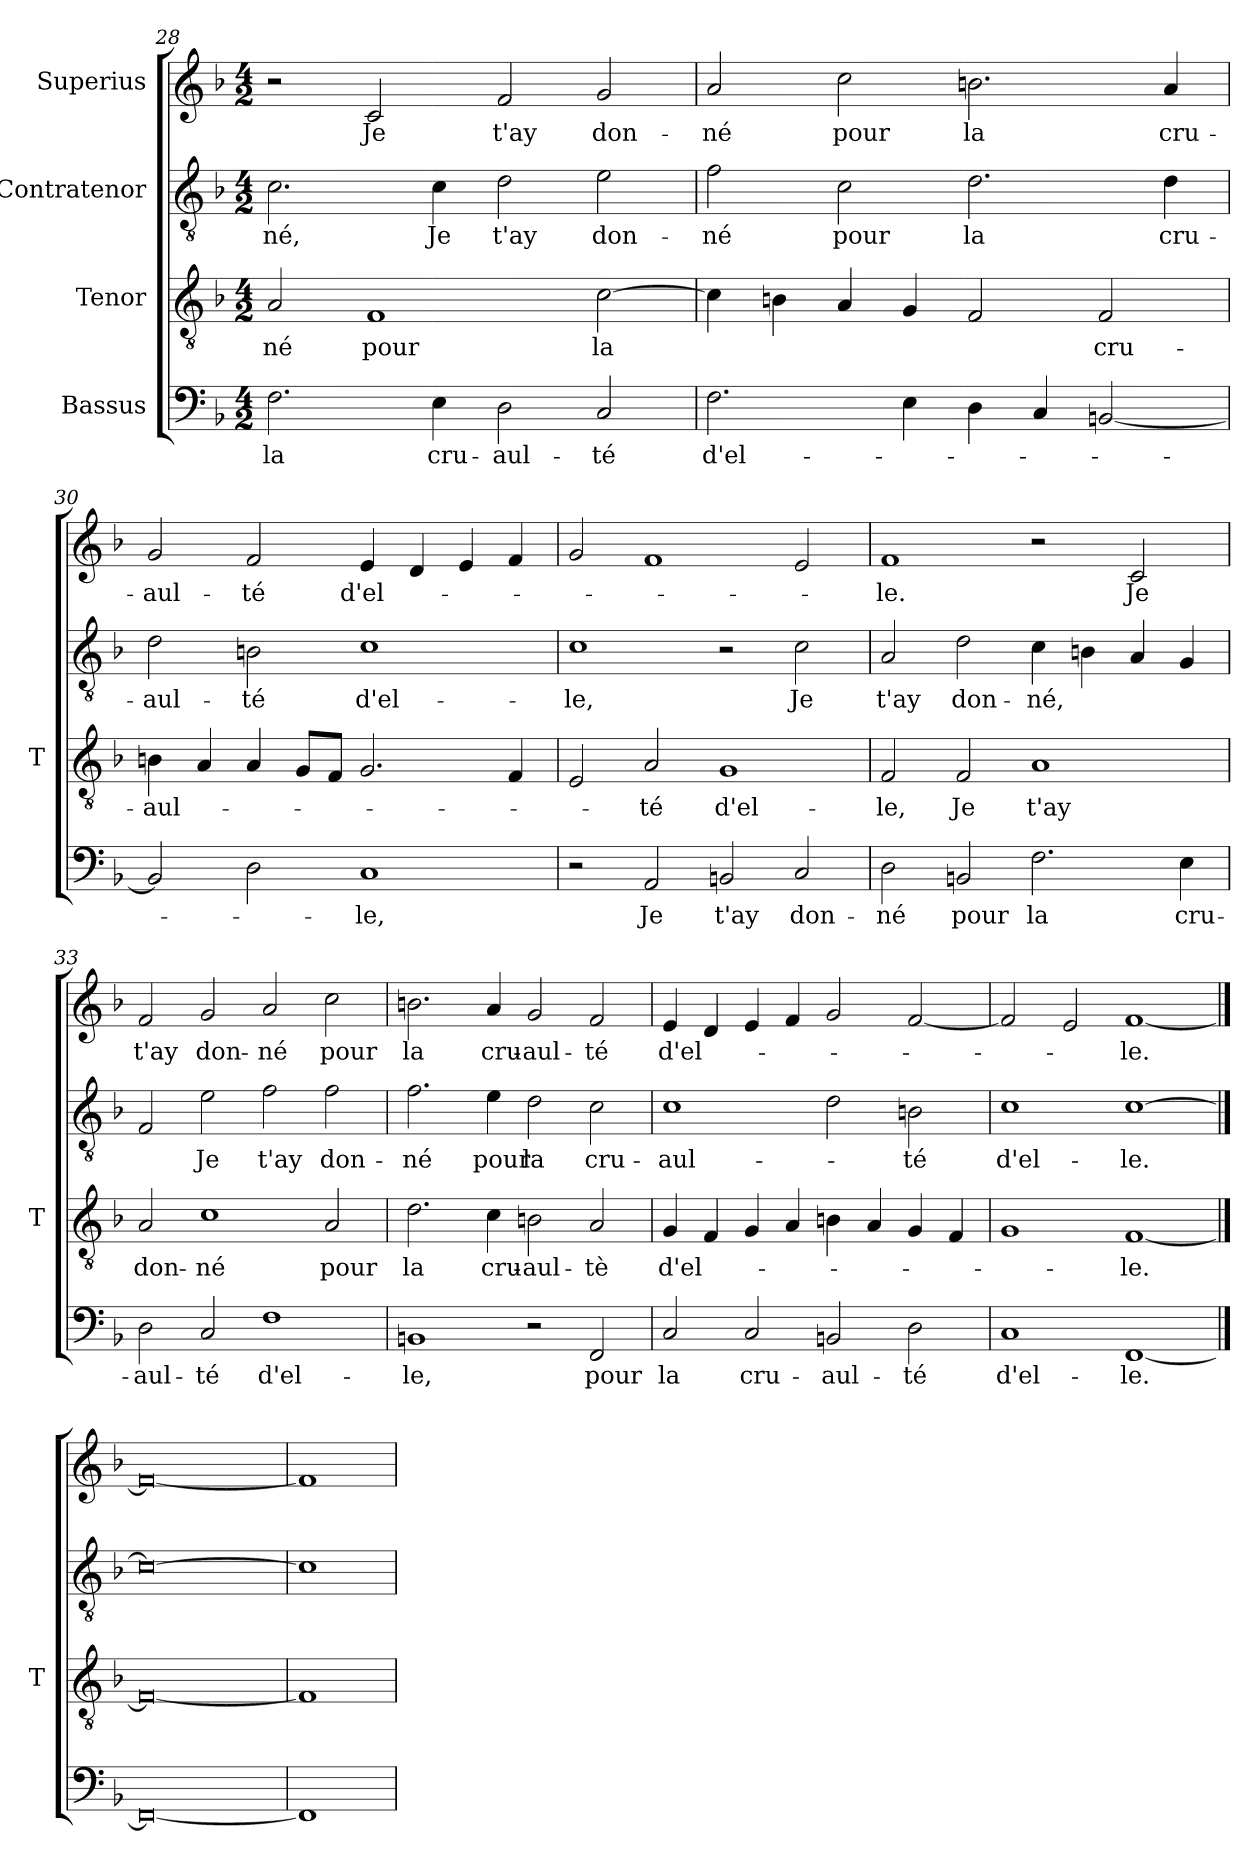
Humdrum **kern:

**kern	**text	**kern	**text	**kern	**text	**kern	**text
*part4	*part4	*part3	*part3	*part2	*part2	*part1	*part1
*staff4	*staff4	*staff3	*staff3	*staff2	*staff2	*staff1	*staff1
*I"Bassus	*	*I"Tenor	*	*I"Contratenor	*	*I"Superius	*
*	*	*I'T	*	*	*	*	*
*clefF4	*	*clefGv2	*	*clefGv2	*	*clefG2	*
*k[b-]	*	*k[b-]	*	*k[b-]	*	*k[b-]	*
*M4/2	*	*M4/2	*	*M4/2	*	*M4/2	*
=28	=28	=28	=28	=28	=28	=28	=28
2.F	-la	2A	-né	2.c	-né,	2r	.
.	.	1F	-pour	.	.	2c	-Je
4E	cru-	.	.	4c	-Je	.	.
2D	aul-	.	.	2d	-t'ay	2f	-t'ay
2C	-té	[2c	-la	2e	don-	2g	don-
=29	=29	=29	=29	=29	=29	=29	=29
2.F	d'el-	4c]	.	2f	-né	2a	-né
.	.	4Bn	.	.	.	.	.
.	.	4A	.	2c	-pour	2cc	-pour
4E	.	4G	.	.	.	.	.
4D	.	2F	.	2.d	-la	2.bn	-la
4C	.	.	.	.	.	.	.
[2BBn	.	2F	cru-	.	.	.	.
.	.	.	.	4d	cru-	4a	cru-
=30	=30	=30	=30	=30	=30	=30	=30
2BB]	.	4Bn	aul-	2d	aul-	2g	aul-
.	.	4A	.	.	.	.	.
2D	.	4A	.	2Bn	-té	2f	-té
.	.	8GL	.	.	.	.	.
.	.	8FJ	.	.	.	.	.
1C	-le,	2.G	.	1c	d'el-	4e	d'el-
.	.	.	.	.	.	4d	.
.	.	.	.	.	.	4e	.
.	.	4F	.	.	.	4f	.
=31	=31	=31	=31	=31	=31	=31	=31
2r	.	2E	.	1c	-le,	2g	.
2AA	-Je	2A	-té	.	.	1f	.
2BBn	-t'ay	1G	d'el-	2r	.	.	.
2C	don-	.	.	2c	-Je	2e	.
=32	=32	=32	=32	=32	=32	=32	=32
2D	-né	2F	-le,	2A	-t'ay	1f	-le.
2BBn	-pour	2F	-Je	2d	don-	.	.
2.F	-la	1A	-t'ay	4c	-né,	2r	.
.	.	.	.	4Bn	.	.	.
.	.	.	.	4A	.	2c	-Je
4E	cru-	.	.	4G	.	.	.
=33	=33	=33	=33	=33	=33	=33	=33
2D	aul-	2A	don-	2F	.	2f	-t'ay
2C	-té	1c	-né	2e	-Je	2g	don-
1F	d'el-	.	.	2f	-t'ay	2a	-né
.	.	2A	-pour	2f	don-	2cc	-pour
=34	=34	=34	=34	=34	=34	=34	=34
1BBn	-le,	2.d	-la	2.f	-né	2.bn	-la
.	.	4c	cru-	4e	-pour	4a	cru-
2r	.	2Bn	aul-	2d	-la	2g	aul-
2FF	-pour	2A	-tè	2c	cru-	2f	-té
=35	=35	=35	=35	=35	=35	=35	=35
2C	-la	4G	d'el-	1c	aul-	4e	d'el-
.	.	4F	.	.	.	4d	.
2C	cru-	4G	.	.	.	4e	.
.	.	4A	.	.	.	4f	.
2BBn	aul-	4Bn	.	2d	.	2g	.
.	.	4A	.	.	.	.	.
2D	-té	4G	.	2Bn	-té	[2f	.
.	.	4F	.	.	.	.	.
=36	=36	=36	=36	=36	=36	=36	=36
1C	d'el-	1G	.	1c	d'el-	2f]	.
.	.	.	.	.	.	2e	.
[1FF	-le.	[1F	-le.	[1c	-le.	[1f	-le.
==37	==37	==37	==37	==37	==37	==37	==37
0FF_	.	0F_	.	0c_	.	0f_	.
=38	=38	=38	=38	=38	=38	=38	=38
1FF]	.	1F]	.	1c]	.	1f]	.
=	=	=	=	=	=	=	=
*-	*-	*-	*-	*-	*-	*-	*-
